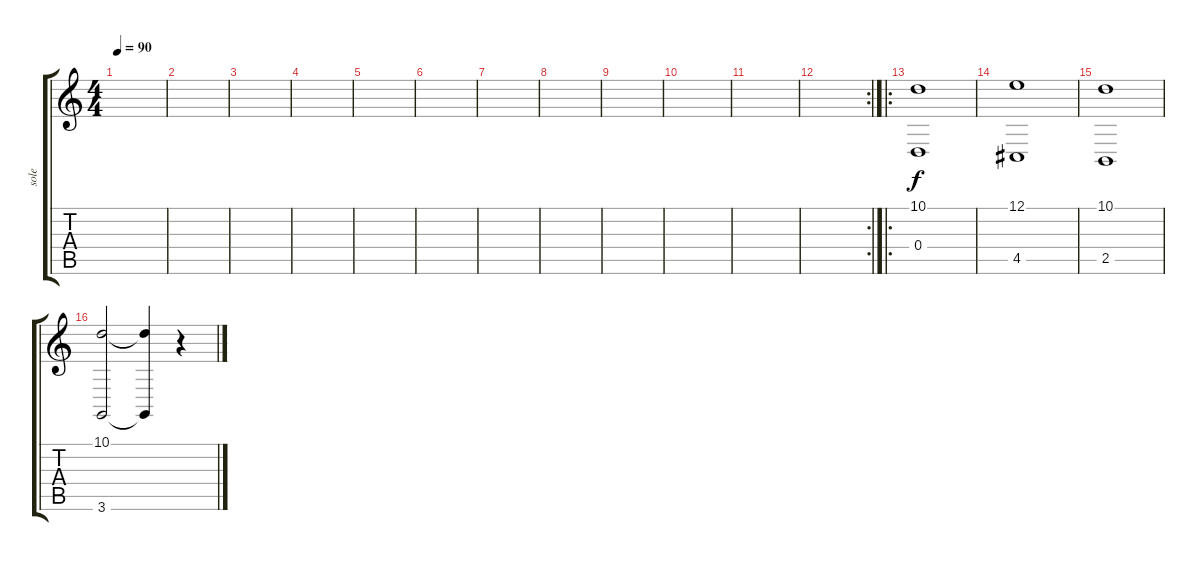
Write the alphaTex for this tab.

\track ("sole" "sole") {instrument stringensemble2}
\staff {score tabs}
\tuning (E4 B3 G3 D3 A2 E2) {hide}
\ts (4 4)
\tempo 90
\clef g2
\ks c
|
|
|
|
|
|
|
|
|
|
|
\rc 2
|
\ro
(10.1 0.4).1 |
(12.1 4.5).1 |
(10.1 2.5).1 |
(10.1 3.6).2 (10.1{t} 3.6{t}).4 r.4
